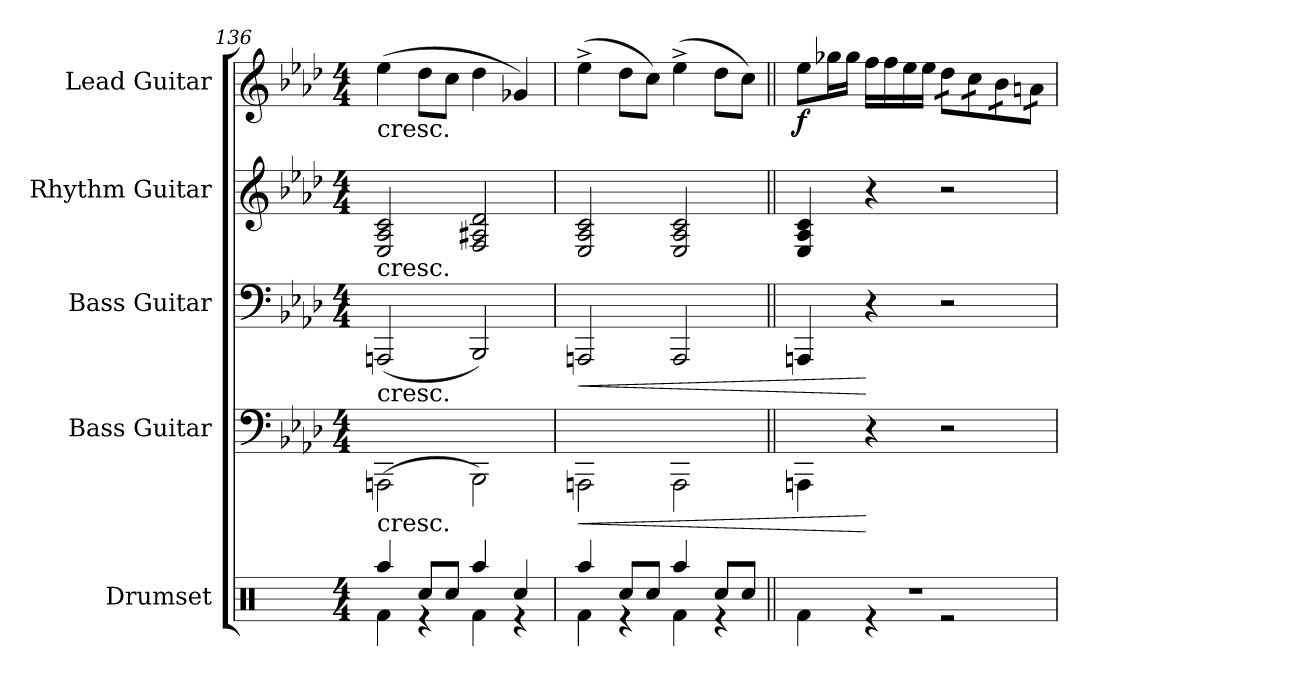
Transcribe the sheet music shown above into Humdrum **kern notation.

**kern	**kern	**dynam	**kern	**dynam	**kern	**kern	**dynam
*part5	*part4	*part4	*part3	*part3	*part2	*part1	*part1
*staff5	*staff4	*staff4	*staff3	*staff3	*staff2	*staff1	*staff1
*I"Drumset	*I"Bass Guitar	*	*I"Bass Guitar	*	*I"Rhythm Guitar	*I"Lead Guitar	*
*I'Drs.	*I'Bass	*	*I'Bass	*	*I'Rt.	*I'Ld.	*
*clefX	*	*	*clefF4	*	*clefG2	*clefG2	*
*k[]	*k[b-e-a-d-]	*	*k[b-e-a-d-]	*	*k[b-e-a-d-]	*k[b-e-a-d-]	*
*M4/4	*M4/4	*	*M4/4	*	*M4/4	*M4/4	*
=136	=136	=136	=136	=136	=136	=136	=136
*^	*	*	*	*	*	*	*
!	!	!	!	!	!	!	!LO:TX:b:t=cresc.	!
!	!	!	!	!	!	!LO:TX:b:t=cresc.	!	!
!	!	!	!	!LO:TX:b:t=cresc.	!	!	!	!
!	!	!LO:TX:b:t=cresc.	!	!	!	!	!	!
4Raa/	4Rf\	(2AAAn\	.	(2AAAn/	.	2E-/ 2A-/ 2c/	(4ee-\	.
8Rcc/L	4r	.	.	.	.	.	8dd-\L	.
8Rcc/J	.	.	.	.	.	.	8cc\J	.
4Raa/	4Rf\	2BBB-\)	.	2BBB-/)	.	2F/ 2A#X/ 2d-/	4dd-\	.
4Rcc/	4r	.	.	.	.	.	4g-X/)	.
=137	=137	=137	=137	=137	=137	=137	=137	=137
!	!	!	!LO:HP:b	!	!LO:HP:b	!	!	!
4Raa/	4Rf\	2AAAn\	<	2AAAn/	<	2E-/ 2A-/ 2c/	(4ee-^\	.
8Rcc/L	4r	.	.	.	.	.	8dd-\L	.
8Rcc/J	.	.	.	.	.	.	8cc\J)	.
4Raa/	4Rf\	2AAA\	.	2AAA/	.	2E-/ 2A-/ 2c/	(4ee-^\	.
8Rcc/L	4r	.	.	.	.	.	8dd-\L	.
8Rcc/J	.	.	.	.	.	.	8cc\J)	.
!!LO:LB:g=z
=138||	=138||	=138||	=138||	=138||	=138||	=138||	=138||	=138||
*	*	*	*	*	*	*	*MM120	*
!	!	!	!	!	!	!	!	!LO:DY:b
1r	4Rf\	4AAAn\	.	4AAAn/	.	4E-/ 4A-/ 4c/	8ee-\L	f
.	.	.	.	.	.	.	16gg-X\L	.
.	.	.	.	.	.	.	16gg-\JJ	.
.	4r	4r	[	4r	[	4r	16ff\LL	.
.	.	.	.	.	.	.	16ff\	.
.	.	.	.	.	.	.	16ee-\	.
.	.	.	.	.	.	.	16ee-\JJ	.
!	!	!	!	!	!	!	!LO:TX:b:t=dim.	!
*	*	*	*	*	*	*	*tremolo	*
.	2r	2r	.	2r	.	2r	16dd-\LL	.
.	.	.	.	.	.	.	16dd-\	.
.	.	.	.	.	.	.	16cc\	.
.	.	.	.	.	.	.	16cc\	.
.	.	.	.	.	.	.	16b-\	.
.	.	.	.	.	.	.	16b-\	.
.	.	.	.	.	.	.	16an\	.
.	.	.	.	.	.	.	16an\JJ	.
*	*	*	*	*	*	*	*Xtremolo	*
*v	*v	*	*	*	*	*	*	*
=	=	=	=	=	=	=	=
*-	*-	*-	*-	*-	*-	*-	*-
